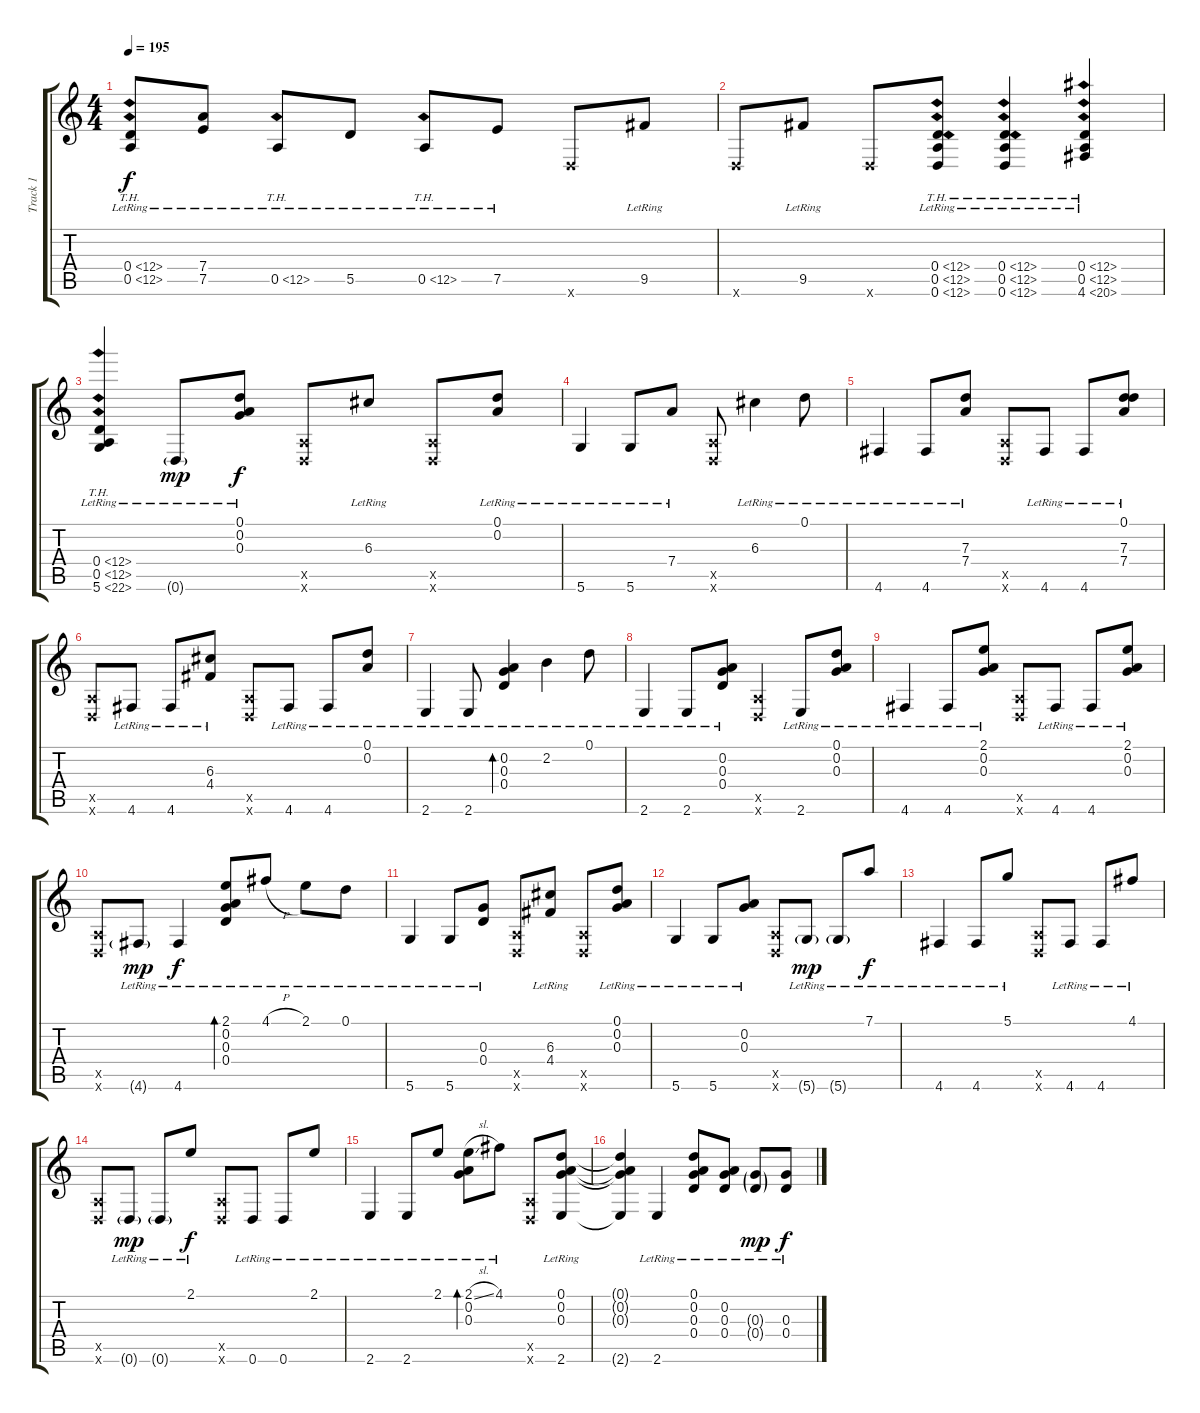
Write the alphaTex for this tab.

\track ("Track 1" "Track 1") {instrument acousticguitarsteel}
\staff {score tabs}
\tuning (D4 A3 G3 D3 A2 D2) {hide}
\ts (4 4)
\tempo 195
\clef g2
\ks c
(0.4{th 12 lr} 0.5{th 12 lr}).8{dy f} (7.4{lr} 7.5{lr}).8 0.5{th 12 lr}.8 5.5{lr}.8 0.5{th 12 lr}.8 7.5{lr}.8 0.6{x}.8 9.5{lr}.8 |
0.6{x}.8 9.5{lr}.8 0.6{x}.8 (0.4{th 12 lr} 0.5{th 12 lr} 0.6{th 12 lr}).8 (0.4{th 12 lr} 0.5{th 12 lr} 0.6{th 12 lr}).4 (0.4{th 12 lr} 0.5{th 12 lr} 4.6{th 16 lr}).4 |
(0.4{th 12 lr} 0.5{th 12 lr} 5.6{th 17 lr}).4 0.6{g lr}.8{dy mp} (0.1{lr} 0.2{lr} 0.3{lr}).8{dy f} (0.5{x} 0.6{x}).8 6.3{lr}.8 (0.5{x} 0.6{x}).8 (0.1{lr} 0.2{lr}).8 |
5.6{lr}.4 5.6{lr}.8 7.4{lr}.8 (0.5{x} 0.6{x}).8 6.3{lr}.4 0.1{lr}.8 |
4.6{lr}.4 4.6{lr}.8 (7.3{lr} 7.4{lr}).8 (0.5{x} 0.6{x}).8 4.6{lr}.8 4.6{lr}.8 (0.1{lr} 7.3{lr} 7.4{lr}).8 |
(0.5{x} 0.6{x}).8 4.6{lr}.8 4.6{lr}.8 (6.3{lr} 4.4{lr}).8 (0.5{x} 0.6{x}).8 4.6{lr}.8 4.6{lr}.8 (0.1{lr} 0.2{lr}).8 |
2.6{lr}.4 2.6{lr}.8 (0.2{lr} 0.3{lr} 0.4{lr}).4{bd 480} 2.2{lr}.4 0.1{lr}.8 |
2.6{lr}.4 2.6{lr}.8 (0.2{lr} 0.3{lr} 0.4{lr}).8 (0.5{x} 0.6{x}).4 2.6{lr}.8 (0.1{lr} 0.2{lr} 0.3{lr}).8 |
4.6{lr}.4 4.6{lr}.8 (2.1{lr} 0.2{lr} 0.3{lr}).8 (0.5{x} 0.6{x}).8 4.6{lr}.8 4.6{lr}.8 (2.1{lr} 0.2{lr} 0.3{lr}).8 |
(0.5{x} 0.6{x}).8 4.6{g lr}.8{dy mp} 4.6{lr}.4{dy f} (2.1{lr} 0.2{lr} 0.3{lr} 0.4{lr}).8{bd 480} 4.1{h lr}.8 2.1{lr}.8 0.1{lr}.8 |
5.6{lr}.4 5.6{lr}.8 (0.3{lr} 0.4{lr}).8 (0.5{x} 0.6{x}).8 (6.3{lr} 4.4{lr}).8 (0.5{x} 0.6{x}).8 (0.1{lr} 0.2{lr} 0.3{lr}).8 |
5.6{lr}.4 5.6{lr}.8 (0.2{lr} 0.3{lr}).8 (0.5{x} 0.6{x}).8 5.6{g lr}.8{dy mp} 5.6{g lr}.8 7.1{lr}.8{dy f} |
4.6{lr}.4 4.6{lr}.8 5.1{lr}.8 (0.5{x} 0.6{x}).8 4.6{lr}.8 4.6{lr}.8 4.1{lr}.8 |
(0.5{x} 0.6{x}).8 0.6{g lr}.8{dy mp} 0.6{g lr}.8 2.1{lr}.8{dy f} (0.5{x} 0.6{x}).8 0.6{lr}.8 0.6{lr}.8 2.1{lr}.8 |
2.6{lr}.4 2.6{lr}.8 2.1{lr}.8 (2.1{sl lr} 0.2{lr} 0.3{lr}).8{bd 480} 4.1{lr}.8 (0.5{x} 0.6{x}).8 (0.1{lr} 0.2{lr} 0.3{lr} 2.6{lr}).8 |
(0.1{t} 0.2{t} 0.3{t} 2.6{t}).4 2.6{lr}.4 (0.1{lr} 0.2{lr} 0.3{lr} 0.4{lr}).8 (0.2{lr} 0.3{lr} 0.4{lr}).8 (0.3{g lr} 0.4{g lr}).8{dy mp} (0.3{lr} 0.4{lr}).8{dy f}
